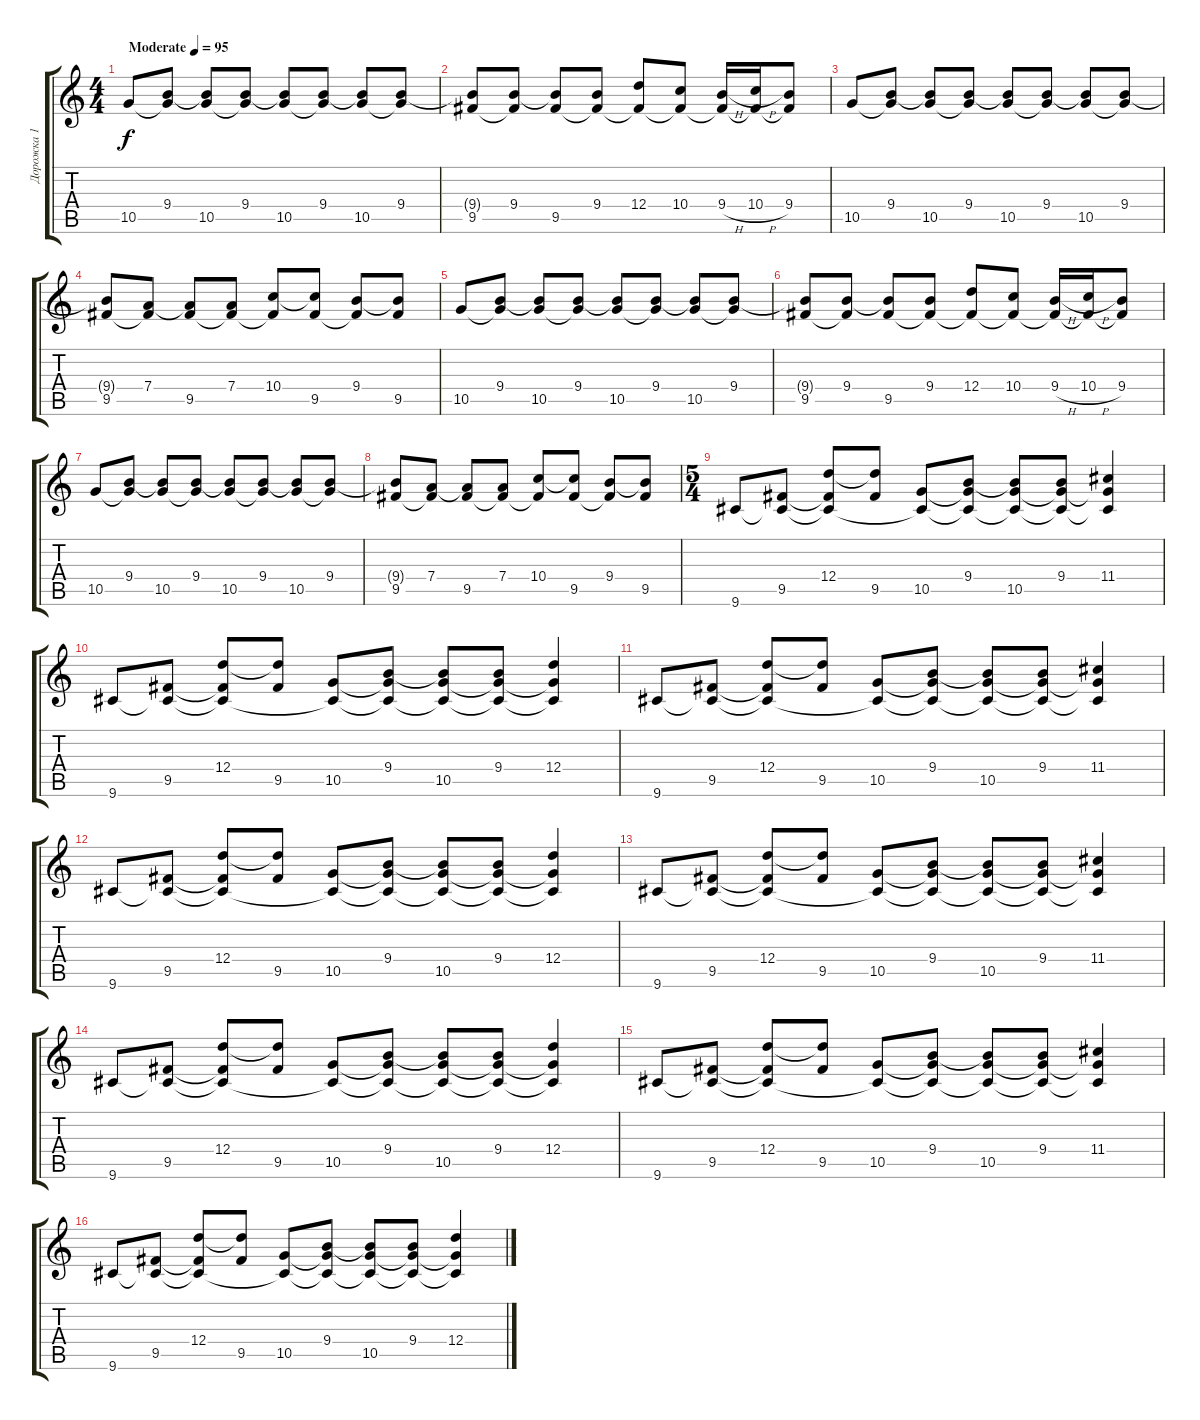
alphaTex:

\track ("Дорожка 1" "Дорожка 1") {instrument acousticguitarsteel}
\staff {score tabs}
\tuning (E4 B3 G3 D3 A2 E2) {hide}
\ts (4 4)
\tempo (95 "Moderate")
\clef g2
\ks c
10.5.8{dy f instrument acousticguitarsteel} (9.4 10.5{t}).8 (9.4{t} 10.5).8 (9.4 10.5{t}).8 (9.4{t} 10.5).8 (9.4 10.5{t}).8 (9.4{t} 10.5).8 (9.4 10.5{t}).8 |
(9.4{t} 9.5).8 (9.4 9.5{t}).8 (9.4{t} 9.5).8 (9.4 9.5{t}).8 (12.4 9.5{t}).8 (10.4 9.5{t}).8 (9.4{h} 9.5{t}).16 (10.4{h} 9.5{t}).16 (9.4 9.5{t}).8 |
10.5.8 (9.4 10.5{t}).8 (9.4{t} 10.5).8 (9.4 10.5{t}).8 (9.4{t} 10.5).8 (9.4 10.5{t}).8 (9.4{t} 10.5).8 (9.4 10.5{t}).8 |
(9.4{t} 9.5).8 (7.4 9.5{t}).8 (7.4{t} 9.5).8 (7.4 9.5{t}).8 (10.4 9.5{t}).8 (10.4{t} 9.5).8 (9.4 9.5{t}).8 (9.4{t} 9.5).8 |
10.5.8 (9.4 10.5{t}).8 (9.4{t} 10.5).8 (9.4 10.5{t}).8 (9.4{t} 10.5).8 (9.4 10.5{t}).8 (9.4{t} 10.5).8 (9.4 10.5{t}).8 |
(9.4{t} 9.5).8 (9.4 9.5{t}).8 (9.4{t} 9.5).8 (9.4 9.5{t}).8 (12.4 9.5{t}).8 (10.4 9.5{t}).8 (9.4{h} 9.5{t}).16 (10.4{h} 9.5{t}).16 (9.4 9.5{t}).8 |
10.5.8 (9.4 10.5{t}).8 (9.4{t} 10.5).8 (9.4 10.5{t}).8 (9.4{t} 10.5).8 (9.4 10.5{t}).8 (9.4{t} 10.5).8 (9.4 10.5{t}).8 |
(9.4{t} 9.5).8 (7.4 9.5{t}).8 (7.4{t} 9.5).8 (7.4 9.5{t}).8 (10.4 9.5{t}).8 (10.4{t} 9.5).8 (9.4 9.5{t}).8 (9.4{t} 9.5).8 |
\ts (5 4)
9.6.8 (9.5 9.6{t}).8 (12.4 9.5{t} 9.6{t}).8 (12.4{t} 9.5).8 (10.5 9.6{t}).8 (9.4 10.5{t} 9.6{t}).8 (9.4{t} 10.5 9.6{t}).8 (9.4 10.5{t} 9.6{t}).8 (11.4 10.5{t} 9.6{t}).4 |
9.6.8 (9.5 9.6{t}).8 (12.4 9.5{t} 9.6{t}).8 (12.4{t} 9.5).8 (10.5 9.6{t}).8 (9.4 10.5{t} 9.6{t}).8 (9.4{t} 10.5 9.6{t}).8 (9.4 10.5{t} 9.6{t}).8 (12.4 10.5{t} 9.6{t}).4 |
9.6.8 (9.5 9.6{t}).8 (12.4 9.5{t} 9.6{t}).8 (12.4{t} 9.5).8 (10.5 9.6{t}).8 (9.4 10.5{t} 9.6{t}).8 (9.4{t} 10.5 9.6{t}).8 (9.4 10.5{t} 9.6{t}).8 (11.4 10.5{t} 9.6{t}).4 |
9.6.8 (9.5 9.6{t}).8 (12.4 9.5{t} 9.6{t}).8 (12.4{t} 9.5).8 (10.5 9.6{t}).8 (9.4 10.5{t} 9.6{t}).8 (9.4{t} 10.5 9.6{t}).8 (9.4 10.5{t} 9.6{t}).8 (12.4 10.5{t} 9.6{t}).4 |
9.6.8 (9.5 9.6{t}).8 (12.4 9.5{t} 9.6{t}).8 (12.4{t} 9.5).8 (10.5 9.6{t}).8 (9.4 10.5{t} 9.6{t}).8 (9.4{t} 10.5 9.6{t}).8 (9.4 10.5{t} 9.6{t}).8 (11.4 10.5{t} 9.6{t}).4 |
9.6.8 (9.5 9.6{t}).8 (12.4 9.5{t} 9.6{t}).8 (12.4{t} 9.5).8 (10.5 9.6{t}).8 (9.4 10.5{t} 9.6{t}).8 (9.4{t} 10.5 9.6{t}).8 (9.4 10.5{t} 9.6{t}).8 (12.4 10.5{t} 9.6{t}).4 |
9.6.8 (9.5 9.6{t}).8 (12.4 9.5{t} 9.6{t}).8 (12.4{t} 9.5).8 (10.5 9.6{t}).8 (9.4 10.5{t} 9.6{t}).8 (9.4{t} 10.5 9.6{t}).8 (9.4 10.5{t} 9.6{t}).8 (11.4 10.5{t} 9.6{t}).4 |
9.6.8 (9.5 9.6{t}).8 (12.4 9.5{t} 9.6{t}).8 (12.4{t} 9.5).8 (10.5 9.6{t}).8 (9.4 10.5{t} 9.6{t}).8 (9.4{t} 10.5 9.6{t}).8 (9.4 10.5{t} 9.6{t}).8 (12.4 10.5{t} 9.6{t}).4
